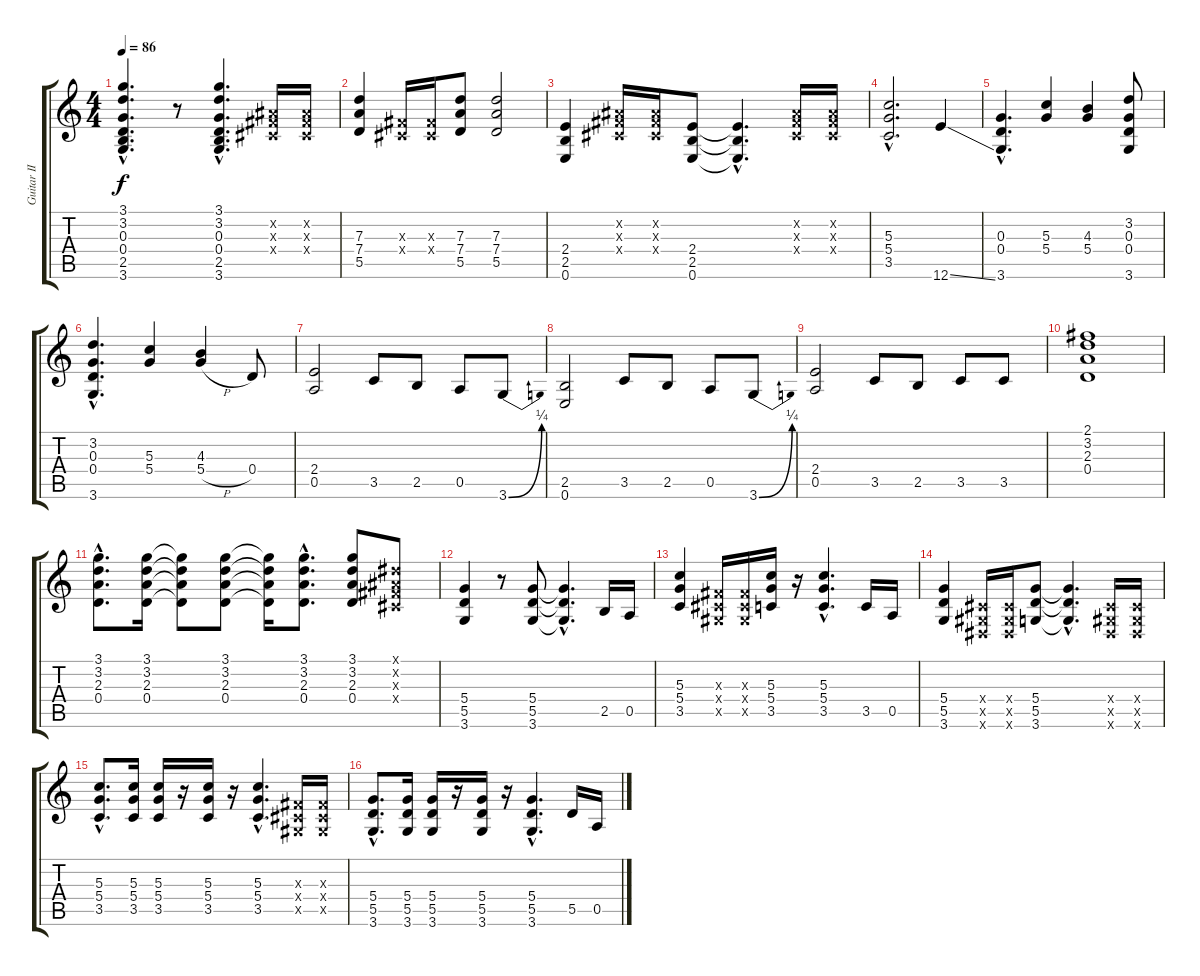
\track ("Guitar II" "Guitar II") {instrument overdrivenguitar}
\staff {score tabs}
\tuning (E4 B3 G3 D3 A2 E2) {hide}
\ts (4 4)
\tempo 86
\clef g2
\ks c
(3.1{hac} 3.2{hac} 0.3{hac} 0.4{hac} 2.5{hac} 3.6{hac}).4{d dy f} r.8 (3.1{hac} 3.2{hac} 0.3{hac} 0.4{hac} 2.5{hac} 3.6{hac}).4{d} (-1.2{x} -1.3{x} -1.4{x}).16 (-1.2{x} -1.3{x} -1.4{x}).16 |
(7.3 7.4 5.5).4 (-1.3{x} -1.4{x}).16 (-1.3{x} -1.4{x}).16 (7.3 7.4 5.5).8 (7.3 7.4 5.5).2 |
(2.4 2.5 0.6).4 (-1.2{x} -1.3{x} -1.4{x}).16 (-1.2{x} -1.3{x} -1.4{x}).16 (2.4 2.5 0.6).8 (2.4{hac t} 2.5{hac t} 0.6{hac t}).4{d} (-1.2{x} -1.3{x} -1.4{x}).16 (-1.2{x} -1.3{x} -1.4{x}).16 |
(5.3{hac} 5.4{hac} 3.5{hac}).2{d} 12.6{ss}.4 |
(0.3{hac} 0.4{hac} 3.6{hac}).4{d} (5.3 5.4).4 (4.3 5.4).4 (3.2 0.3 0.4 3.6).8 |
(3.2{hac} 0.3{hac} 0.4{hac} 3.6{hac}).4{d} (5.3 5.4).4 (4.3 5.4{h}).4 0.4.8 |
(2.4 0.5).2 3.5.8 2.5.8 0.5.8 3.6{be (bend 0 0 60 1)}.8 |
(2.5 0.6).2 3.5.8 2.5.8 0.5.8 3.6{be (bend 0 0 60 1)}.8 |
(2.4 0.5).2 3.5.8 2.5.8 3.5.8 3.5.8 |
(2.1 3.2 2.3 0.4).1 |
(3.1{hac} 3.2{hac} 2.3{hac} 0.4{hac}).8{d} (3.1 3.2 2.3 0.4).16 (3.1{t} 3.2{t} 2.3{t} 0.4{t}).8 (3.1 3.2 2.3 0.4).8 (3.1{t} 3.2{t} 2.3{t} 0.4{t}).16 (3.1{hac} 3.2{hac} 2.3{hac} 0.4{hac}).8{d} (3.1 3.2 2.3 0.4).8 (-1.1{x} -1.2{x} -1.3{x} -1.4{x}).8 |
(5.4 5.5 3.6).4 r.8 (5.4 5.5 3.6).8 (5.4{hac t} 5.5{hac t} 3.6{hac t}).4{d} 2.5.16 0.5.16 |
(5.3 5.4 3.5).4 (-1.3{x} -1.4{x} -1.5{x}).16 (-1.3{x} -1.4{x} -1.5{x}).16 (5.3 5.4 3.5).16 r.16 (5.3{hac} 5.4{hac} 3.5{hac}).4{d} 3.5.16 0.5.16 |
(5.4 5.5 3.6).4 (-1.4{x} -1.5{x} -1.6{x}).16 (-1.4{x} -1.5{x} -1.6{x}).16 (5.4 5.5 3.6).8 (5.4{hac t} 5.5{hac t} 3.6{hac t}).4{d} (-1.4{x} -1.5{x} -1.6{x}).16 (-1.4{x} -1.5{x} -1.6{x}).16 |
(5.3{hac} 5.4{hac} 3.5{hac}).8{d} (5.3 5.4 3.5).16 (5.3 5.4 3.5).16 r.16 (5.3 5.4 3.5).16 r.16 (5.3{hac} 5.4{hac} 3.5{hac}).4{d} (-1.3{x} -1.4{x} -1.5{x}).16 (-1.3{x} -1.4{x} -1.5{x}).16 |
(5.4{hac} 5.5{hac} 3.6{hac}).8{d} (5.4 5.5 3.6).16 (5.4 5.5 3.6).16 r.16 (5.4 5.5 3.6).16 r.16 (5.4{hac} 5.5{hac} 3.6{hac}).4{d} 5.5.16 0.5.16
